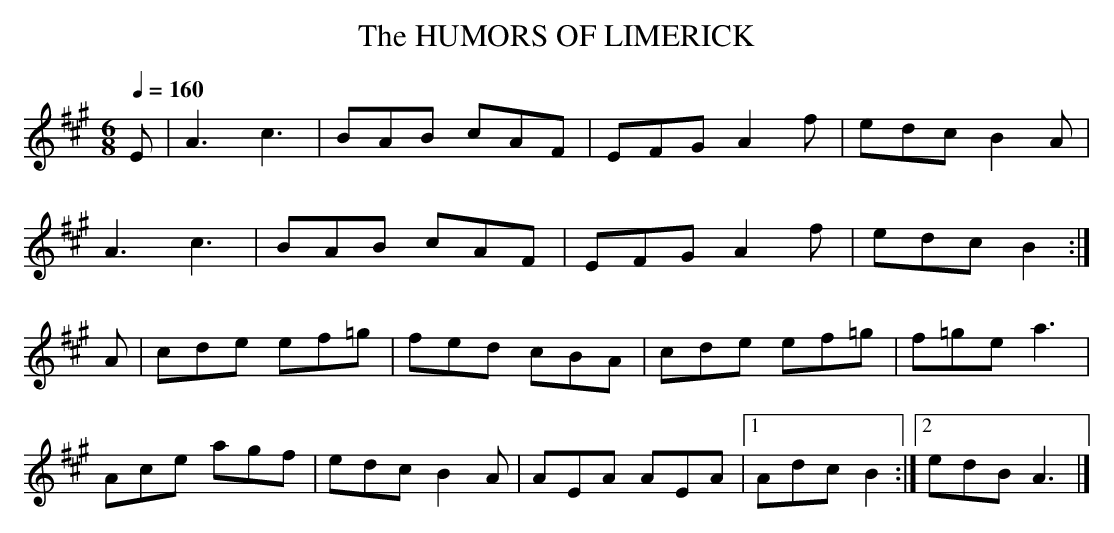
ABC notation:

X:1
T:HUMORS OF LIMERICK, The
Y:"vivace"
Q:1/4=160
L:1/8
M:6/8
K:A
E|A3c3|BAB cAF|EFG A2f|edc B2A|
A3c3|BAB cAF|EFG A2f|edc B2:|
A|cde ef=g|fed cBA|cde ef=g|f=ge a3|
Ace agf|edc B2A|AEA AEA|1Adc B2:|2edB A3|]
